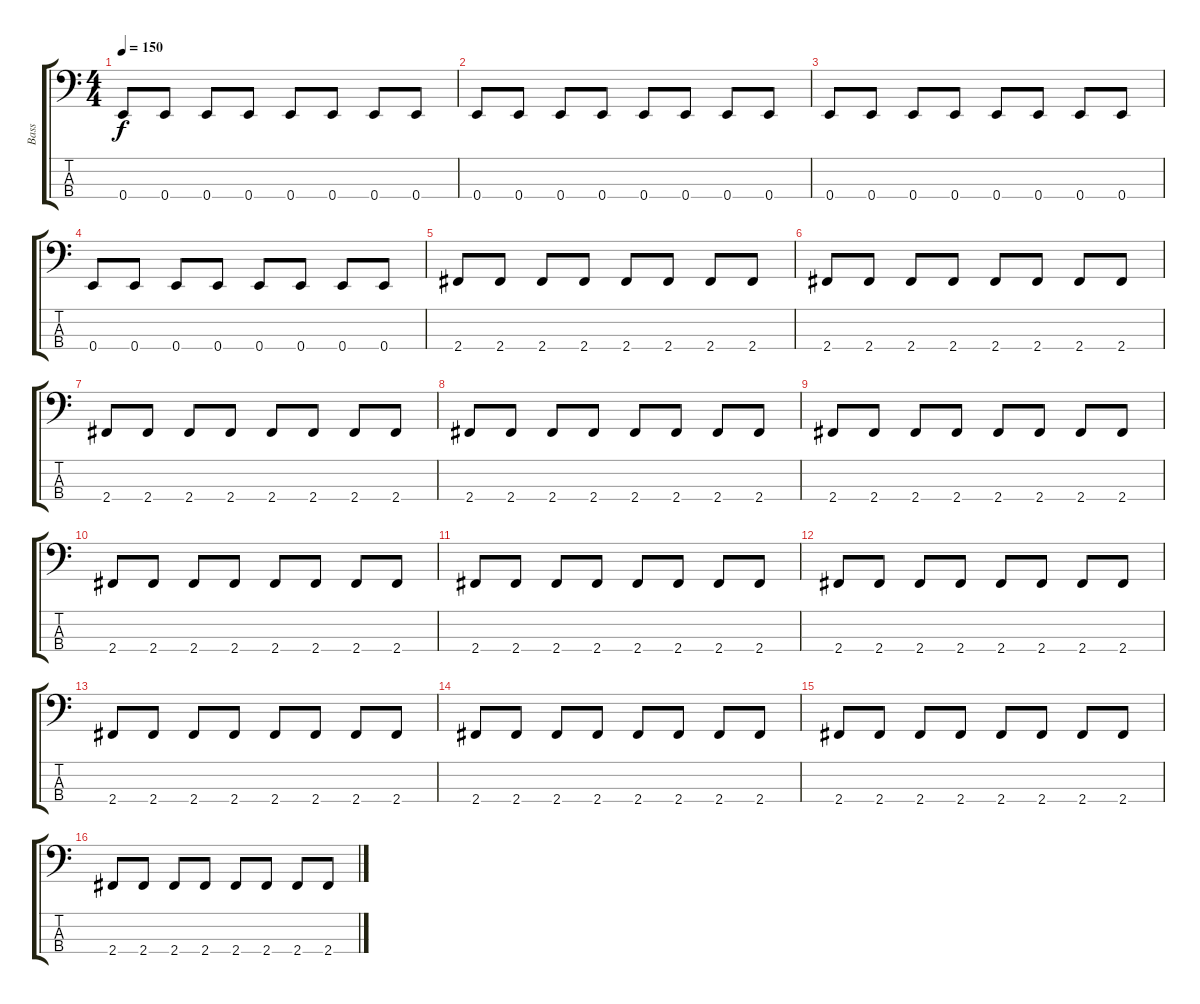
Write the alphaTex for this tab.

\track ("Bass" "Bass") {instrument electricbasspick}
\staff {score tabs}
\tuning (G2 D2 A1 E1) {hide}
\ts (4 4)
\tempo 150
\clef f4
\ks c
0.4.8{dy f} 0.4.8 0.4.8 0.4.8 0.4.8 0.4.8 0.4.8 0.4.8 |
0.4.8 0.4.8 0.4.8 0.4.8 0.4.8 0.4.8 0.4.8 0.4.8 |
0.4.8 0.4.8 0.4.8 0.4.8 0.4.8 0.4.8 0.4.8 0.4.8 |
0.4.8 0.4.8 0.4.8 0.4.8 0.4.8 0.4.8 0.4.8 0.4.8 |
2.4.8 2.4.8 2.4.8 2.4.8 2.4.8 2.4.8 2.4.8 2.4.8 |
2.4.8 2.4.8 2.4.8 2.4.8 2.4.8 2.4.8 2.4.8 2.4.8 |
2.4.8 2.4.8 2.4.8 2.4.8 2.4.8 2.4.8 2.4.8 2.4.8 |
2.4.8 2.4.8 2.4.8 2.4.8 2.4.8 2.4.8 2.4.8 2.4.8 |
2.4.8 2.4.8 2.4.8 2.4.8 2.4.8 2.4.8 2.4.8 2.4.8 |
2.4.8 2.4.8 2.4.8 2.4.8 2.4.8 2.4.8 2.4.8 2.4.8 |
2.4.8 2.4.8 2.4.8 2.4.8 2.4.8 2.4.8 2.4.8 2.4.8 |
2.4.8 2.4.8 2.4.8 2.4.8 2.4.8 2.4.8 2.4.8 2.4.8 |
2.4.8 2.4.8 2.4.8 2.4.8 2.4.8 2.4.8 2.4.8 2.4.8 |
2.4.8 2.4.8 2.4.8 2.4.8 2.4.8 2.4.8 2.4.8 2.4.8 |
2.4.8 2.4.8 2.4.8 2.4.8 2.4.8 2.4.8 2.4.8 2.4.8 |
2.4.8 2.4.8 2.4.8 2.4.8 2.4.8 2.4.8 2.4.8 2.4.8
